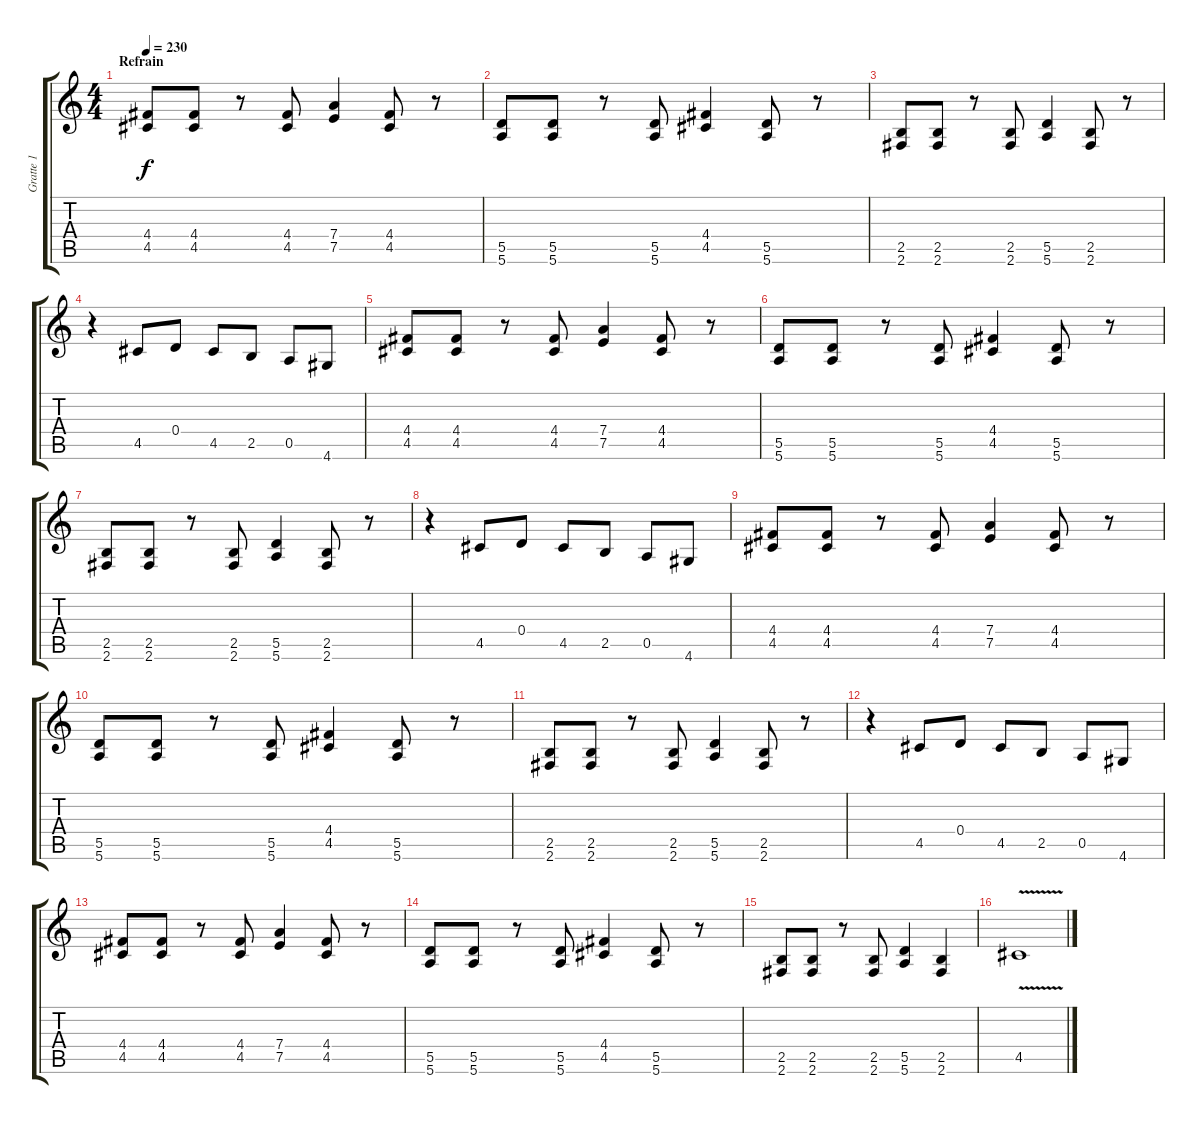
\track ("Gratte 1" "Gratte 1") {instrument distortionguitar}
\staff {score tabs}
\tuning (E4 B3 G3 D3 A2 E2) {hide}
\ts (4 4)
\section ("" "Refrain")
\tempo 230
\clef g2
\ks c
(4.4 4.5).8{dy f volume 14 instrument distortionguitar} (4.4 4.5).8 r.8 (4.4 4.5).8 (7.4 7.5).4 (4.4 4.5).8 r.8 |
(5.5 5.6).8 (5.5 5.6).8 r.8 (5.5 5.6).8 (4.4 4.5).4 (5.5 5.6).8 r.8 |
(2.5 2.6).8 (2.5 2.6).8 r.8 (2.5 2.6).8 (5.5 5.6).4 (2.5 2.6).8 r.8 |
r.4 4.5.8 0.4.8 4.5.8 2.5.8 0.5.8 4.6.8 |
(4.4 4.5).8 (4.4 4.5).8 r.8 (4.4 4.5).8 (7.4 7.5).4 (4.4 4.5).8 r.8 |
(5.5 5.6).8 (5.5 5.6).8 r.8 (5.5 5.6).8 (4.4 4.5).4 (5.5 5.6).8 r.8 |
(2.5 2.6).8 (2.5 2.6).8 r.8 (2.5 2.6).8 (5.5 5.6).4 (2.5 2.6).8 r.8 |
r.4 4.5.8 0.4.8 4.5.8 2.5.8 0.5.8 4.6.8 |
(4.4 4.5).8 (4.4 4.5).8 r.8 (4.4 4.5).8 (7.4 7.5).4 (4.4 4.5).8 r.8 |
(5.5 5.6).8 (5.5 5.6).8 r.8 (5.5 5.6).8 (4.4 4.5).4 (5.5 5.6).8 r.8 |
(2.5 2.6).8 (2.5 2.6).8 r.8 (2.5 2.6).8 (5.5 5.6).4 (2.5 2.6).8 r.8 |
r.4 4.5.8 0.4.8 4.5.8 2.5.8 0.5.8 4.6.8 |
(4.4 4.5).8 (4.4 4.5).8 r.8 (4.4 4.5).8 (7.4 7.5).4 (4.4 4.5).8 r.8 |
(5.5 5.6).8 (5.5 5.6).8 r.8 (5.5 5.6).8 (4.4 4.5).4 (5.5 5.6).8 r.8 |
(2.5 2.6).8 (2.5 2.6).8 r.8 (2.5 2.6).8 (5.5 5.6).4 (2.5 2.6).4 |
4.5{v}.1
